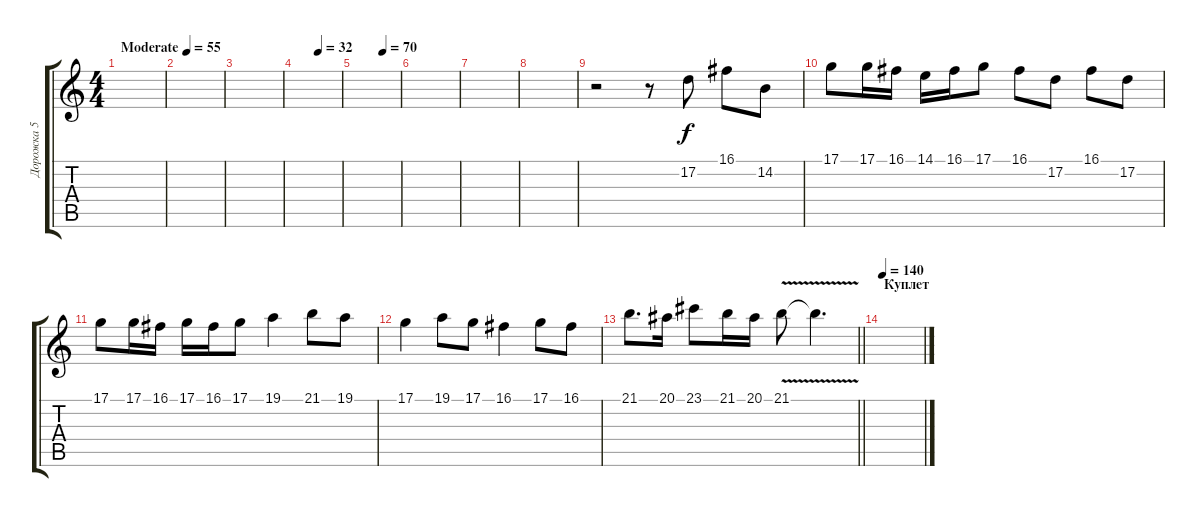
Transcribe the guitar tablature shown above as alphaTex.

\track ("Дорожка 5" "Дорожка 5") {instrument flute}
\staff {score tabs}
\tuning (D4 A3 F3 C3 G2 D2) {hide}
\ts (4 4)
\tempo (55 "Moderate")
\clef g2
\ks c
|
|
|
\tempo (32 0.5)
|
\tempo (70 0.625)
|
|
|
|
r.2 r.8 17.2.8 16.1.8 14.2.8 |
17.1.8 17.1.16 16.1.16 14.1.16 16.1.16 17.1.8 16.1.8 17.2.8 16.1.8 17.2.8 |
17.1.8 17.1.16 16.1.16 17.1.16 16.1.16 17.1.8 19.1.4 21.1.8 19.1.8 |
17.1.4 19.1.8 17.1.8 16.1.4 17.1.8 16.1.8 |
\barLineRight lightlight
21.1.8{d} 20.1.16 23.1.8 21.1.16 20.1.16 21.1{v}.8 21.1{t}.4{d} |
\section ("" "Куплет")
\tempo 140
